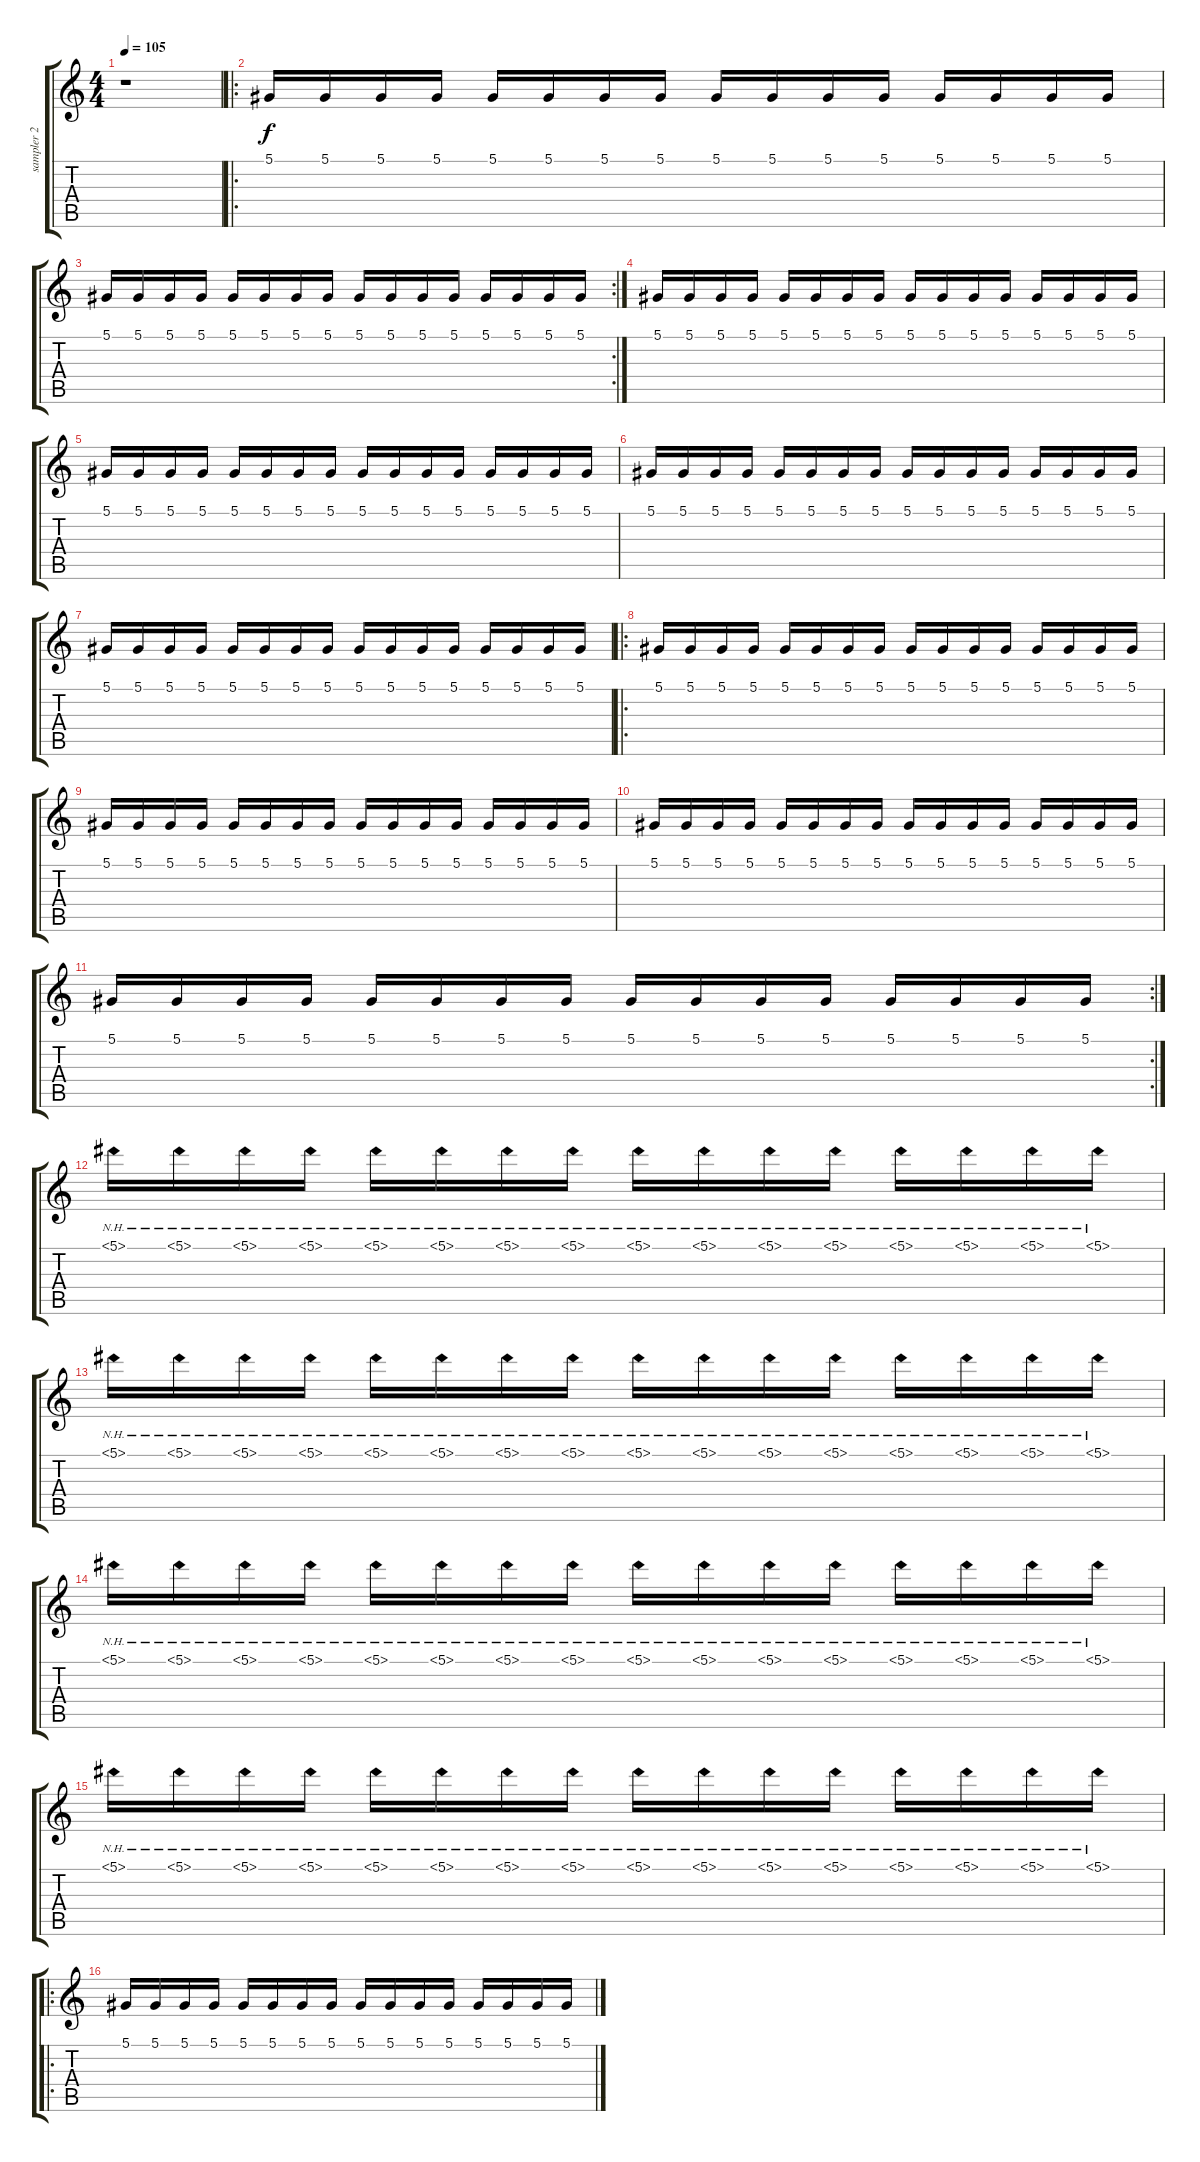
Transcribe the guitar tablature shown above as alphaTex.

\track ("sampler 2" "sampler 2") {instrument xylophone}
\staff {score tabs}
\tuning (Eb4 Bb3 Gb3 Db3 Ab2 Db2) {hide}
\ts (4 4)
\tempo 105
\clef g2
\ks c
r.1{dy f instrument xylophone} |
\ro
5.1.16 5.1.16 5.1.16 5.1.16 5.1.16 5.1.16 5.1.16 5.1.16 5.1.16 5.1.16 5.1.16 5.1.16 5.1.16 5.1.16 5.1.16 5.1.16 |
\rc 2
5.1.16 5.1.16 5.1.16 5.1.16 5.1.16 5.1.16 5.1.16 5.1.16 5.1.16 5.1.16 5.1.16 5.1.16 5.1.16 5.1.16 5.1.16 5.1.16 |
5.1.16 5.1.16 5.1.16 5.1.16 5.1.16 5.1.16 5.1.16 5.1.16 5.1.16 5.1.16 5.1.16 5.1.16 5.1.16 5.1.16 5.1.16 5.1.16 |
5.1.16 5.1.16 5.1.16 5.1.16 5.1.16 5.1.16 5.1.16 5.1.16 5.1.16 5.1.16 5.1.16 5.1.16 5.1.16 5.1.16 5.1.16 5.1.16 |
5.1.16 5.1.16 5.1.16 5.1.16 5.1.16 5.1.16 5.1.16 5.1.16 5.1.16 5.1.16 5.1.16 5.1.16 5.1.16 5.1.16 5.1.16 5.1.16 |
5.1.16 5.1.16 5.1.16 5.1.16 5.1.16 5.1.16 5.1.16 5.1.16 5.1.16 5.1.16 5.1.16 5.1.16 5.1.16 5.1.16 5.1.16 5.1.16 |
\ro
5.1.16 5.1.16 5.1.16 5.1.16 5.1.16 5.1.16 5.1.16 5.1.16 5.1.16 5.1.16 5.1.16 5.1.16 5.1.16 5.1.16 5.1.16 5.1.16 |
5.1.16 5.1.16 5.1.16 5.1.16 5.1.16 5.1.16 5.1.16 5.1.16 5.1.16 5.1.16 5.1.16 5.1.16 5.1.16 5.1.16 5.1.16 5.1.16 |
5.1.16 5.1.16 5.1.16 5.1.16 5.1.16 5.1.16 5.1.16 5.1.16 5.1.16 5.1.16 5.1.16 5.1.16 5.1.16 5.1.16 5.1.16 5.1.16 |
\rc 2
5.1.16 5.1.16 5.1.16 5.1.16 5.1.16 5.1.16 5.1.16 5.1.16 5.1.16 5.1.16 5.1.16 5.1.16 5.1.16 5.1.16 5.1.16 5.1.16 |
5.1{nh}.16 5.1{nh}.16 5.1{nh}.16 5.1{nh}.16 5.1{nh}.16 5.1{nh}.16 5.1{nh}.16 5.1{nh}.16 5.1{nh}.16 5.1{nh}.16 5.1{nh}.16 5.1{nh}.16 5.1{nh}.16 5.1{nh}.16 5.1{nh}.16 5.1{nh}.16 |
5.1{nh}.16 5.1{nh}.16 5.1{nh}.16 5.1{nh}.16 5.1{nh}.16 5.1{nh}.16 5.1{nh}.16 5.1{nh}.16 5.1{nh}.16 5.1{nh}.16 5.1{nh}.16 5.1{nh}.16 5.1{nh}.16 5.1{nh}.16 5.1{nh}.16 5.1{nh}.16 |
5.1{nh}.16 5.1{nh}.16 5.1{nh}.16 5.1{nh}.16 5.1{nh}.16 5.1{nh}.16 5.1{nh}.16 5.1{nh}.16 5.1{nh}.16 5.1{nh}.16 5.1{nh}.16 5.1{nh}.16 5.1{nh}.16 5.1{nh}.16 5.1{nh}.16 5.1{nh}.16 |
5.1{nh}.16 5.1{nh}.16 5.1{nh}.16 5.1{nh}.16 5.1{nh}.16 5.1{nh}.16 5.1{nh}.16 5.1{nh}.16 5.1{nh}.16 5.1{nh}.16 5.1{nh}.16 5.1{nh}.16 5.1{nh}.16 5.1{nh}.16 5.1{nh}.16 5.1{nh}.16 |
\ro
5.1.16 5.1.16 5.1.16 5.1.16 5.1.16 5.1.16 5.1.16 5.1.16 5.1.16 5.1.16 5.1.16 5.1.16 5.1.16 5.1.16 5.1.16 5.1.16
